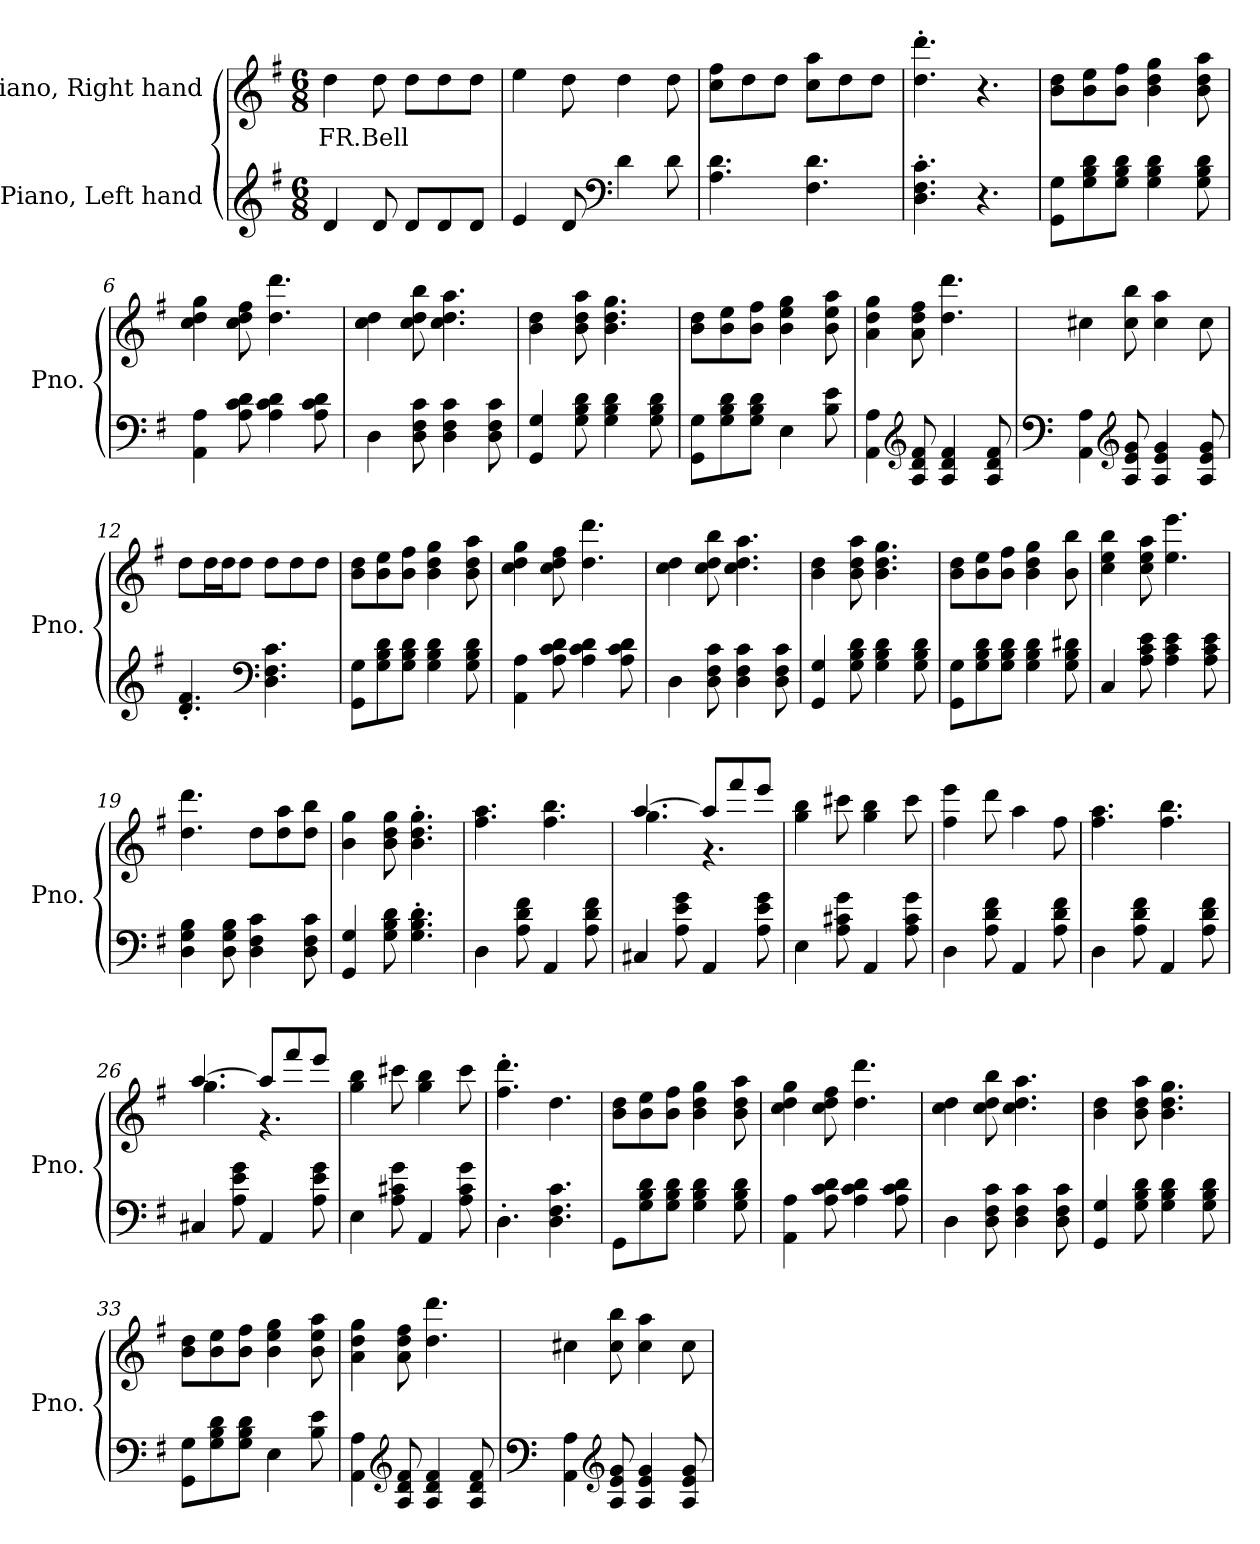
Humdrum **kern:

**kern	**kern	**text
*part2	*part1	*part1
*staff2	*staff1	*staff1
*I"Piano, Left hand	*I"Piano, Right hand	*
*I'Pno.	*I'Pno.	*
*clefG2	*clefG2	*
*k[f#]	*k[f#]	*
*M6/8	*M6/8	*
*MM120	*MM120	*
=1	=1	=1
!	!	!LO:LY:b
4d/	4dd\	FR.Bell
8d/	8dd\	.
8d/L	8dd\L	.
8d/	8dd\	.
8d/J	8dd\J	.
=2	=2	=2
4e/	4ee\	.
8d/	8dd\	.
*clefF4	*	*
4d\	4dd\	.
8d\	8dd\	.
=3	=3	=3
4.A\ 4.d\	8cc\ 8ff#\L	.
.	8dd\	.
.	8dd\J	.
4.F#\ 4.d\	8cc\ 8aa\L	.
.	8dd\	.
.	8dd\J	.
=4	=4	=4
4.D\' 4.F#\' 4.c\'	4.dd\' 4.ddd\'	.
4.r	4.r	.
=5	=5	=5
8GG\ 8G\L	8b\ 8dd\L	.
8G\ 8B\ 8d\	8b\ 8ee\	.
8G\ 8B\ 8d\J	8b\ 8ff#\J	.
4G\ 4B\ 4d\	4b\ 4dd\ 4gg\	.
8G\ 8B\ 8d\	8b\ 8dd\ 8aa\	.
!!LO:LB:g=z
=6	=6	=6
4AA\ 4A\	4cc\ 4dd\ 4gg\	.
8A\ 8c\ 8d\	8cc\ 8dd\ 8ff#\	.
4A\ 4c\ 4d\	4.dd\ 4.ddd\	.
8A\ 8c\ 8d\	.	.
=7	=7	=7
4D\	4cc\ 4dd\	.
8D\ 8F#\ 8c\	8cc\ 8dd\ 8bb\	.
4D\ 4F#\ 4c\	4.cc\ 4.dd\ 4.aa\	.
8D\ 8F#\ 8c\	.	.
=8	=8	=8
4GG/ 4G/	4b\ 4dd\	.
8G\ 8B\ 8d\	8b\ 8dd\ 8aa\	.
4G\ 4B\ 4d\	4.b\ 4.dd\ 4.gg\	.
8G\ 8B\ 8d\	.	.
=9	=9	=9
8GG\ 8G\L	8b\ 8dd\L	.
8G\ 8B\ 8d\	8b\ 8ee\	.
8G\ 8B\ 8d\J	8b\ 8ff#\J	.
4E\	4b\ 4ee\ 4gg\	.
8B\ 8e\	8b\ 8ee\ 8aa\	.
=10	=10	=10
4AA\ 4A\	4a\ 4dd\ 4gg\	.
*clefG2	*	*
8A/ 8d/ 8f#/	8a\ 8dd\ 8ff#\	.
4A/ 4d/ 4f#/	4.dd\ 4.ddd\	.
8A/ 8d/ 8f#/	.	.
!!LO:LB:g=z
=11	=11	=11
*clefF4	*	*
4AA\ 4A\	4cc#X\	.
*clefG2	*	*
8A/ 8e/ 8g/	8cc#\ 8bb\	.
4A/ 4e/ 4g/	4cc#\ 4aa\	.
8A/ 8e/ 8g/	8cc#\	.
=12	=12	=12
4.d/' 4.f#/'	8dd\L	.
.	16dd\L	.
.	16dd\J	.
.	8dd\J	.
*clefF4	*	*
4.D\ 4.F#\ 4.c\	8dd\L	.
.	8dd\	.
.	8dd\J	.
=13	=13	=13
8GG\ 8G\L	8b\ 8dd\L	.
8G\ 8B\ 8d\	8b\ 8ee\	.
8G\ 8B\ 8d\J	8b\ 8ff#\J	.
4G\ 4B\ 4d\	4b\ 4dd\ 4gg\	.
8G\ 8B\ 8d\	8b\ 8dd\ 8aa\	.
=14	=14	=14
4AA\ 4A\	4cc\ 4dd\ 4gg\	.
8A\ 8c\ 8d\	8cc\ 8dd\ 8ff#\	.
4A\ 4c\ 4d\	4.dd\ 4.ddd\	.
8A\ 8c\ 8d\	.	.
=15	=15	=15
4D\	4cc\ 4dd\	.
8D\ 8F#\ 8c\	8cc\ 8dd\ 8bb\	.
4D\ 4F#\ 4c\	4.cc\ 4.dd\ 4.aa\	.
8D\ 8F#\ 8c\	.	.
!!LO:LB:g=z
=16	=16	=16
4GG/ 4G/	4b\ 4dd\	.
8G\ 8B\ 8d\	8b\ 8dd\ 8aa\	.
4G\ 4B\ 4d\	4.b\ 4.dd\ 4.gg\	.
8G\ 8B\ 8d\	.	.
=17	=17	=17
8GG\ 8G\L	8b\ 8dd\L	.
8G\ 8B\ 8d\	8b\ 8ee\	.
8G\ 8B\ 8d\J	8b\ 8ff#\J	.
4G\ 4B\ 4d\	4b\ 4dd\ 4gg\	.
8G\ 8B\ 8d#X\	8b\ 8bb\	.
=18	=18	=18
4C/	4cc\ 4ee\ 4bb\	.
8A\ 8c\ 8e\	8cc\ 8ee\ 8aa\	.
4A\ 4c\ 4e\	4.ee\ 4.eee\	.
8A\ 8c\ 8e\	.	.
=19	=19	=19
4D\ 4G\ 4B\	4.dd\ 4.ddd\	.
8D\ 8G\ 8B\	.	.
4D\ 4F#\ 4c\	8dd\L	.
.	8dd\ 8aa\	.
8D\ 8F#\ 8c\	8dd\ 8bb\J	.
=20	=20	=20
4GG/ 4G/	4b\ 4gg\	.
8G\ 8B\ 8d\	8b\ 8dd\ 8gg\	.
4.G\' 4.B\' 4.d\'	4.b\' 4.dd\' 4.gg\'	.
=21	=21	=21
4D\	4.ff#\ 4.aa\	.
8A\ 8d\ 8f#\	.	.
4AA/	4.ff#\ 4.bb\	.
8A\ 8d\ 8f#\	.	.
!!LO:LB:g=z
=22	=22	=22
*	*^	*
4C#X/	[4.aa/	4.gg\	.
8A\ 8e\ 8g\	.	.	.
4AA/	8aa/L]	4.r	.
.	8fff#/	.	.
8A\ 8e\ 8g\	8eee/J	.	.
*	*v	*v	*
=23	=23	=23
4E\	4gg\ 4bb\	.
8A\ 8c#X\ 8g\	8ccc#X\	.
4AA/	4gg\ 4bb\	.
8A\ 8c#\ 8g\	8ccc#\	.
=24	=24	=24
4D\	4ff#\ 4eee\	.
8A\ 8d\ 8f#\	8ddd\	.
4AA/	4aa\	.
8A\ 8d\ 8f#\	8ff#\	.
=25	=25	=25
4D\	4.ff#\ 4.aa\	.
8A\ 8d\ 8f#\	.	.
4AA/	4.ff#\ 4.bb\	.
8A\ 8d\ 8f#\	.	.
=26	=26	=26
*	*^	*
4C#X/	[4.aa/	4.gg\	.
8A\ 8e\ 8g\	.	.	.
4AA/	8aa/L]	4.r	.
.	8fff#/	.	.
8A\ 8e\ 8g\	8eee/J	.	.
*	*v	*v	*
=27	=27	=27
4E\	4gg\ 4bb\	.
8A\ 8c#X\ 8g\	8ccc#X\	.
4AA/	4gg\ 4bb\	.
8A\ 8c#\ 8g\	8ccc#\	.
!!LO:LB:g=z
=28	=28	=28
4.D'\	4.ff#\' 4.ddd\'	.
4.D\ 4.F#\ 4.c\	4.dd\	.
=29	=29	=29
8GG\L	8b\ 8dd\L	.
8G\ 8B\ 8d\	8b\ 8ee\	.
8G\ 8B\ 8d\J	8b\ 8ff#\J	.
4G\ 4B\ 4d\	4b\ 4dd\ 4gg\	.
8G\ 8B\ 8d\	8b\ 8dd\ 8aa\	.
=30	=30	=30
4AA\ 4A\	4cc\ 4dd\ 4gg\	.
8A\ 8c\ 8d\	8cc\ 8dd\ 8ff#\	.
4A\ 4c\ 4d\	4.dd\ 4.ddd\	.
8A\ 8c\ 8d\	.	.
=31	=31	=31
4D\	4cc\ 4dd\	.
8D\ 8F#\ 8c\	8cc\ 8dd\ 8bb\	.
4D\ 4F#\ 4c\	4.cc\ 4.dd\ 4.aa\	.
8D\ 8F#\ 8c\	.	.
=32	=32	=32
4GG/ 4G/	4b\ 4dd\	.
8G\ 8B\ 8d\	8b\ 8dd\ 8aa\	.
4G\ 4B\ 4d\	4.b\ 4.dd\ 4.gg\	.
8G\ 8B\ 8d\	.	.
=33	=33	=33
8GG\ 8G\L	8b\ 8dd\L	.
8G\ 8B\ 8d\	8b\ 8ee\	.
8G\ 8B\ 8d\J	8b\ 8ff#\J	.
4E\	4b\ 4ee\ 4gg\	.
8B\ 8e\	8b\ 8ee\ 8aa\	.
!!LO:PB:g=z
=34	=34	=34
4AA\ 4A\	4a\ 4dd\ 4gg\	.
*clefG2	*	*
8A/ 8d/ 8f#/	8a\ 8dd\ 8ff#\	.
4A/ 4d/ 4f#/	4.dd\ 4.ddd\	.
8A/ 8d/ 8f#/	.	.
=35	=35	=35
*clefF4	*	*
4AA\ 4A\	4cc#X\	.
*clefG2	*	*
8A/ 8e/ 8g/	8cc#\ 8bb\	.
4A/ 4e/ 4g/	4cc#\ 4aa\	.
8A/ 8e/ 8g/	8cc#\	.
=	=	=
*-	*-	*-
